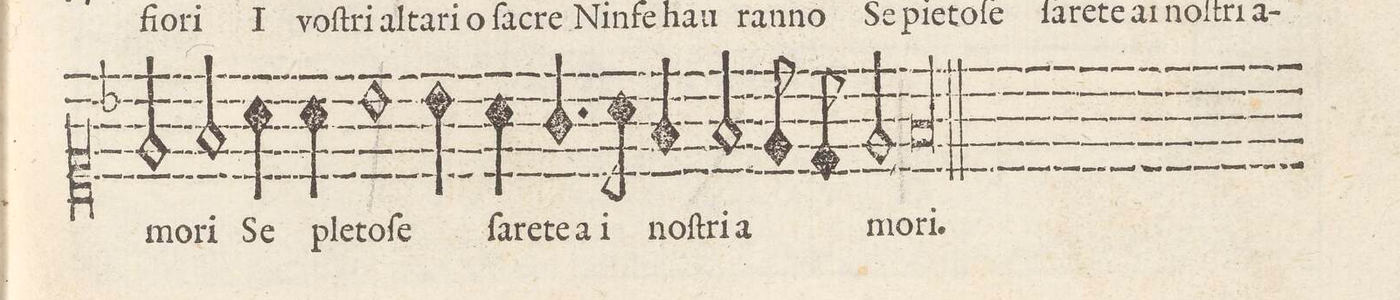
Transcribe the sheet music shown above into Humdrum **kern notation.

**kern	**text
*I"CANTO	*
*clefC1	*
*k[b-]	*
*met(C)	*
*M4/4	*
2e/	-mo-
2f/	-ri
=92-	=92-
4a\	Se
4a\	pie-
1b-\	-to-
=93-	=93-
4b-\	-ſe
4a\	ſa-
=94-	=94-
4.g/	-re-
8a\	-te
4f/	a i
2f/	noſ-
=95-	=95-
8e/	-tri
8d/	a
2e/	mo-
=96-	=96-
1fl	-ri.
==	==
*-	*-
